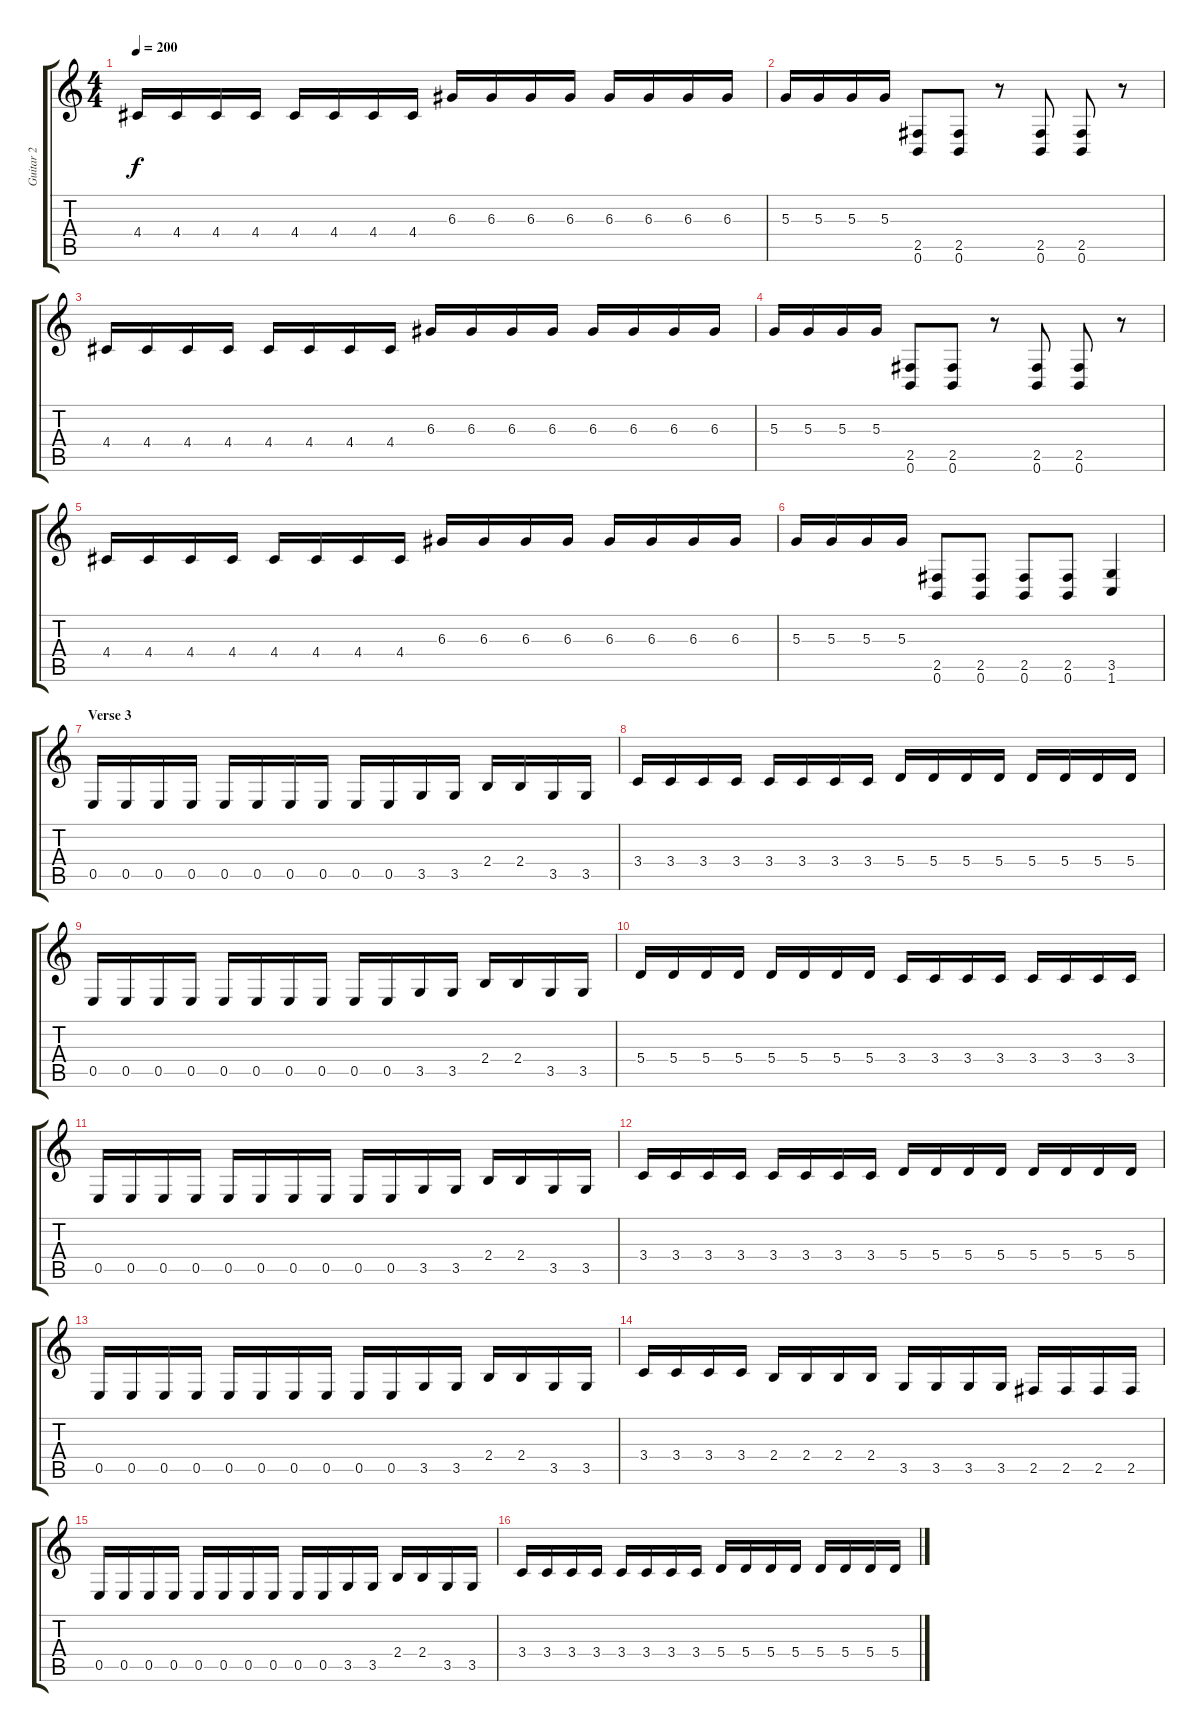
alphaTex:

\track ("Guitar 2" "Guitar 2") {instrument distortionguitar}
\staff {score tabs}
\tuning (B3 Gb3 D3 A2 E2 B1) {hide}
\ts (4 4)
\tempo 200
\clef g2
\ks c
4.4.16{dy f} 4.4.16 4.4.16 4.4.16 4.4.16 4.4.16 4.4.16 4.4.16 6.3.16 6.3.16 6.3.16 6.3.16 6.3.16 6.3.16 6.3.16 6.3.16 |
5.3.16 5.3.16 5.3.16 5.3.16 (2.5 0.6).8 (2.5 0.6).8 r.8 (2.5 0.6).8 (2.5 0.6).8 r.8 |
4.4.16 4.4.16 4.4.16 4.4.16 4.4.16 4.4.16 4.4.16 4.4.16 6.3.16 6.3.16 6.3.16 6.3.16 6.3.16 6.3.16 6.3.16 6.3.16 |
5.3.16 5.3.16 5.3.16 5.3.16 (2.5 0.6).8 (2.5 0.6).8 r.8 (2.5 0.6).8 (2.5 0.6).8 r.8 |
4.4.16 4.4.16 4.4.16 4.4.16 4.4.16 4.4.16 4.4.16 4.4.16 6.3.16 6.3.16 6.3.16 6.3.16 6.3.16 6.3.16 6.3.16 6.3.16 |
5.3.16 5.3.16 5.3.16 5.3.16 (2.5 0.6).8 (2.5 0.6).8 (2.5 0.6).8 (2.5 0.6).8 (3.5 1.6).4 |
\section ("" "Verse 3")
0.5.16 0.5.16 0.5.16 0.5.16 0.5.16 0.5.16 0.5.16 0.5.16 0.5.16 0.5.16 3.5.16 3.5.16 2.4.16 2.4.16 3.5.16 3.5.16 |
3.4.16 3.4.16 3.4.16 3.4.16 3.4.16 3.4.16 3.4.16 3.4.16 5.4.16 5.4.16 5.4.16 5.4.16 5.4.16 5.4.16 5.4.16 5.4.16 |
0.5.16 0.5.16 0.5.16 0.5.16 0.5.16 0.5.16 0.5.16 0.5.16 0.5.16 0.5.16 3.5.16 3.5.16 2.4.16 2.4.16 3.5.16 3.5.16 |
5.4.16 5.4.16 5.4.16 5.4.16 5.4.16 5.4.16 5.4.16 5.4.16 3.4.16 3.4.16 3.4.16 3.4.16 3.4.16 3.4.16 3.4.16 3.4.16 |
0.5.16 0.5.16 0.5.16 0.5.16 0.5.16 0.5.16 0.5.16 0.5.16 0.5.16 0.5.16 3.5.16 3.5.16 2.4.16 2.4.16 3.5.16 3.5.16 |
3.4.16 3.4.16 3.4.16 3.4.16 3.4.16 3.4.16 3.4.16 3.4.16 5.4.16 5.4.16 5.4.16 5.4.16 5.4.16 5.4.16 5.4.16 5.4.16 |
0.5.16 0.5.16 0.5.16 0.5.16 0.5.16 0.5.16 0.5.16 0.5.16 0.5.16 0.5.16 3.5.16 3.5.16 2.4.16 2.4.16 3.5.16 3.5.16 |
3.4.16 3.4.16 3.4.16 3.4.16 2.4.16 2.4.16 2.4.16 2.4.16 3.5.16 3.5.16 3.5.16 3.5.16 2.5.16 2.5.16 2.5.16 2.5.16 |
0.5.16 0.5.16 0.5.16 0.5.16 0.5.16 0.5.16 0.5.16 0.5.16 0.5.16 0.5.16 3.5.16 3.5.16 2.4.16 2.4.16 3.5.16 3.5.16 |
3.4.16 3.4.16 3.4.16 3.4.16 3.4.16 3.4.16 3.4.16 3.4.16 5.4.16 5.4.16 5.4.16 5.4.16 5.4.16 5.4.16 5.4.16 5.4.16
